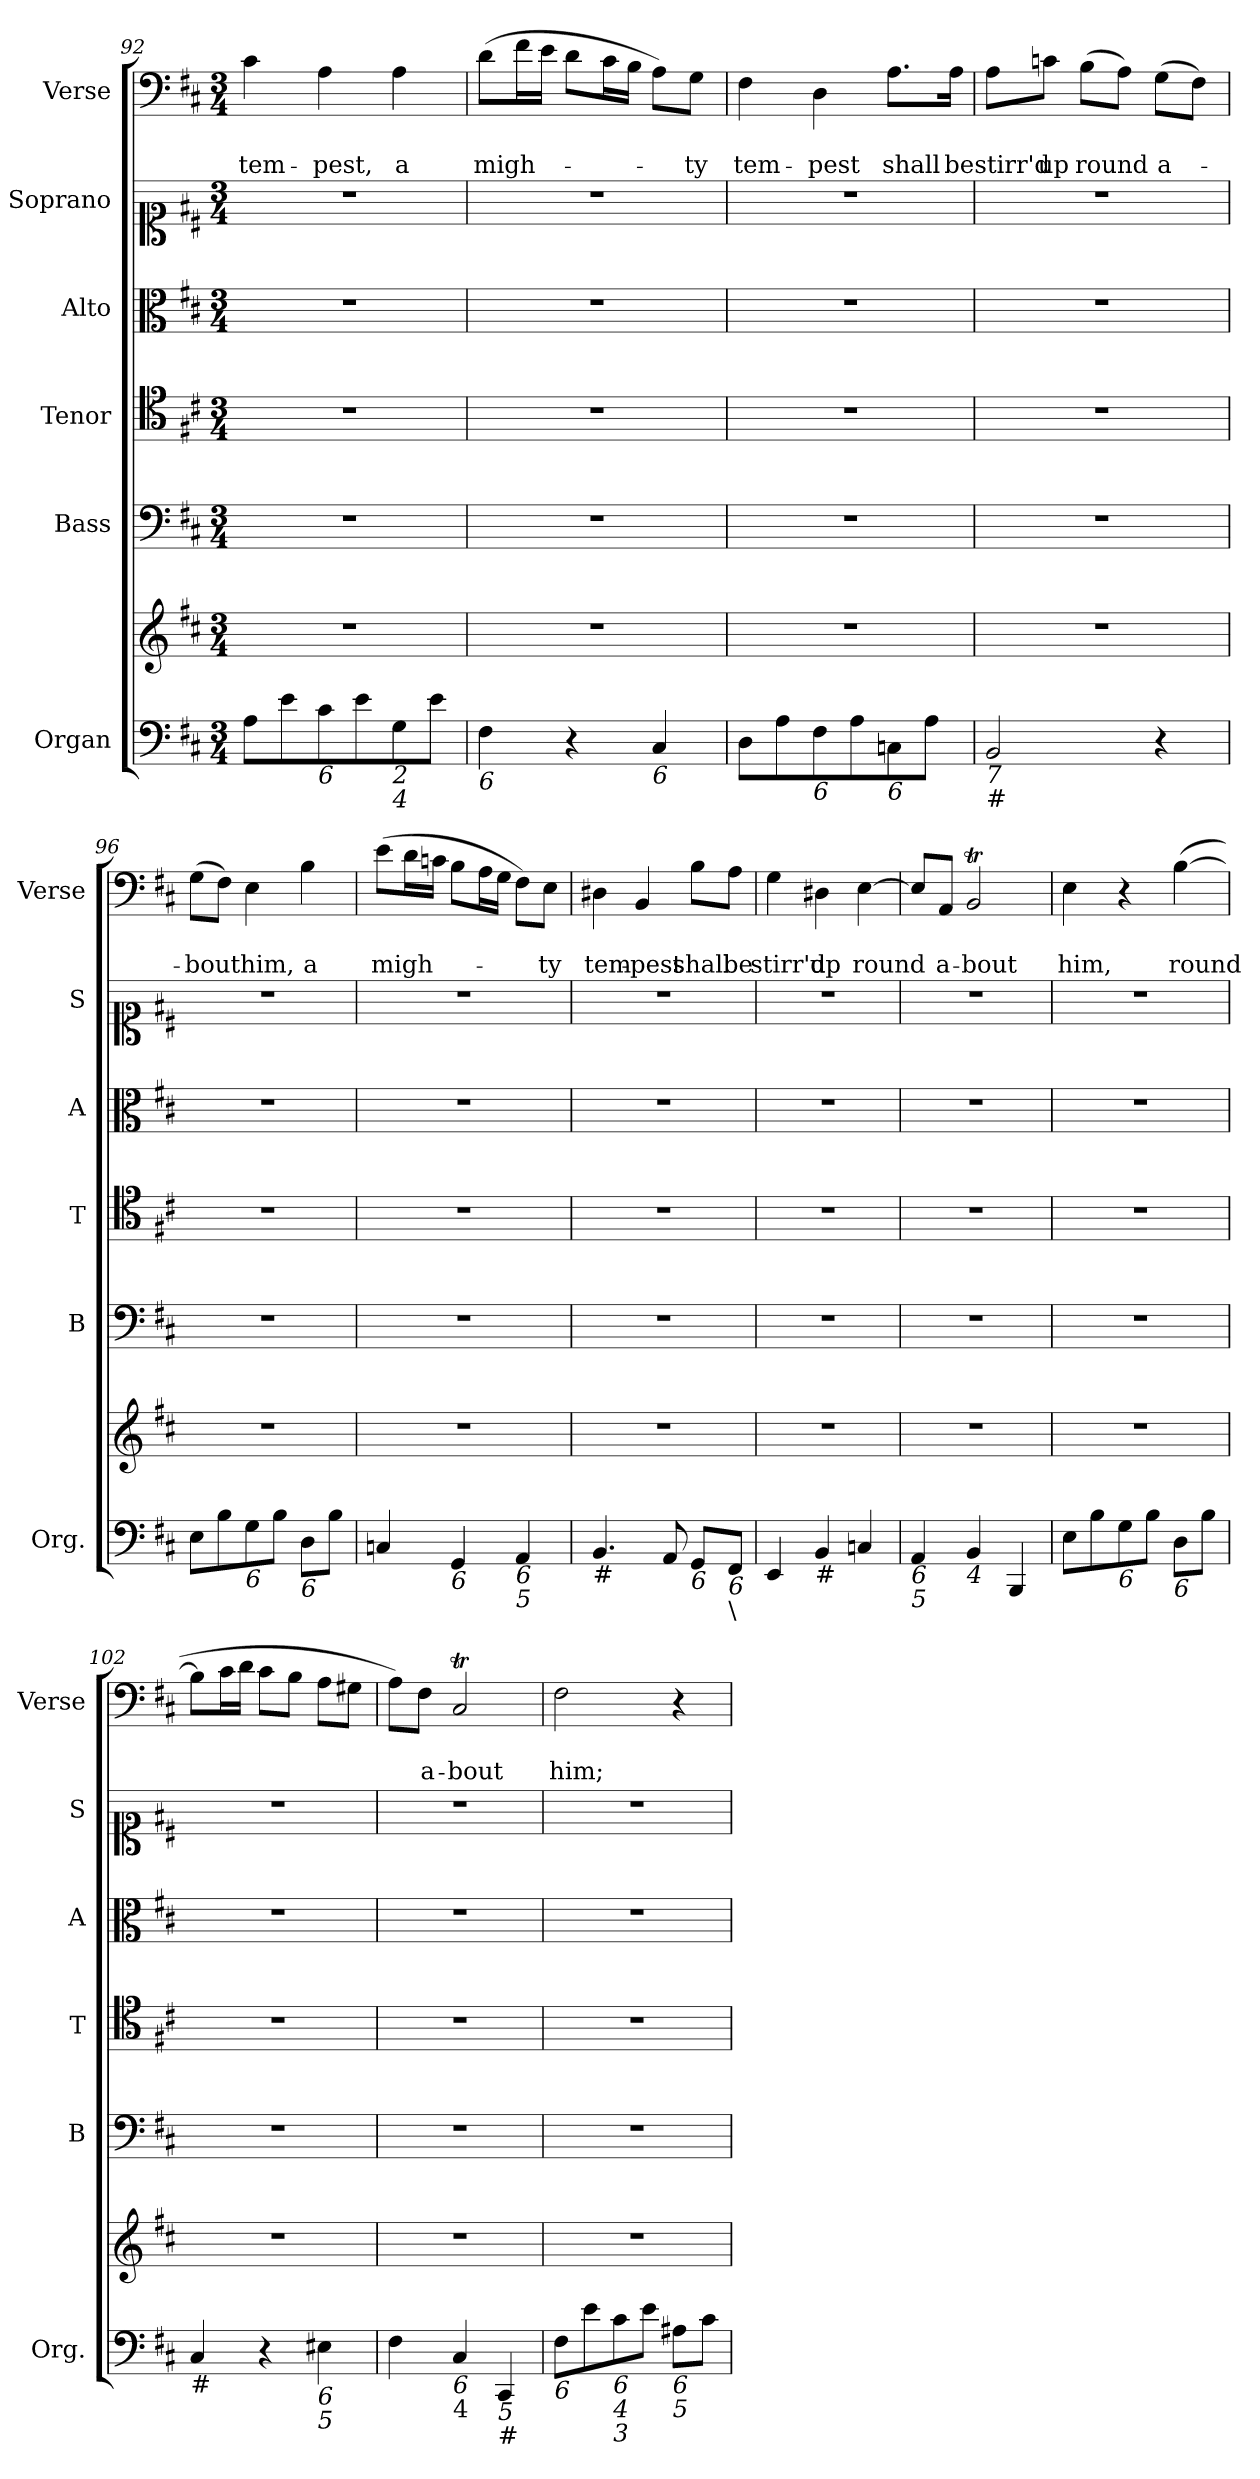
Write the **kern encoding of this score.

**kern	**kern	**kern	**kern	**kern	**kern	**kern	**text	**text
*part6	*part6	*part5	*part4	*part3	*part2	*part1	*part1	*part1
*staff7	*staff6	*staff5	*staff4	*staff3	*staff2	*staff1	*staff1	*staff1
*I"Organ	*	*I"Bass	*I"Tenor	*I"Alto	*I"Soprano	*I"Verse	*	*
*I'Org.	*	*I'B	*I'T	*I'A	*I'S	*I'Verse	*	*
*clefF4	*clefG2	*clefF4	*clefC4	*clefC3	*clefC1	*clefF4	*	*
*k[f#c#]	*k[f#c#]	*k[f#c#]	*k[f#c#]	*k[f#c#]	*k[f#c#]	*k[f#c#]	*	*
*D:	*D:	*D:	*D:	*D:	*D:	*D:	*	*
*M3/4	*M3/4	*M3/4	*M3/4	*M3/4	*M3/4	*M3/4	*	*
=92	=92	=92	=92	=92	=92	=92	=92	=92
!	!	!	!	!	!	!	!	!LO:LY:b
8A\L	2.r	2.r	2.r	2.r	2.r	4c#\	.	tem-
8e\	.	.	.	.	.	.	.	.
!LO:TX:b:i:t=6	!	!	!	!	!	!	!	!
!	!	!	!	!	!	!	!	!LO:LY:b
8c#\	.	.	.	.	.	4A\	.	-pest,
8e\	.	.	.	.	.	.	.	.
!LO:TX:b:i:t=2	!	!	!	!	!	!	!	!
!LO:TX:b:i:t=4	!	!	!	!	!	!	!	!
!	!	!	!	!	!	!	!	!LO:LY:b
8G\	.	.	.	.	.	4A\	.	a
8e\J	.	.	.	.	.	.	.	.
=93	=93	=93	=93	=93	=93	=93	=93	=93
!LO:TX:b:i:t=6	!	!	!	!	!	!	!	!
!	!	!	!	!	!	!	!	!LO:LY:b
4F#\	2.r	2.r	2.r	2.r	2.r	(>8d\L	.	migh-
.	.	.	.	.	.	16f#\L	.	.
.	.	.	.	.	.	16e\JJ	.	.
4r	.	.	.	.	.	8d\L	.	.
.	.	.	.	.	.	16c#\L	.	.
.	.	.	.	.	.	16B\JJ	.	.
!LO:TX:b:i:t=6	!	!	!	!	!	!	!	!
4C#/	.	.	.	.	.	8A\L)	.	.
!	!	!	!	!	!	!	!	!LO:LY:b
.	.	.	.	.	.	8G\J	.	-ty
!!LO:PB:g=z
=94	=94	=94	=94	=94	=94	=94	=94	=94
!	!	!	!	!	!	!	!	!LO:LY:b
8D\L	2.r	2.r	2.r	2.r	2.r	4F#\	.	tem-
8A\	.	.	.	.	.	.	.	.
!LO:TX:b:i:t=6	!	!	!	!	!	!	!	!
!	!	!	!	!	!	!	!	!LO:LY:b
8F#\	.	.	.	.	.	4D\	.	-pest
8A\	.	.	.	.	.	.	.	.
!LO:TX:b:i:t=6	!	!	!	!	!	!	!	!
!	!	!	!	!	!	!	!	!LO:LY:b
8Cn\	.	.	.	.	.	8.A\L	.	shall
8A\J	.	.	.	.	.	.	.	.
!	!	!	!	!	!	!	!	!LO:LY:b
.	.	.	.	.	.	16A\Jk	.	be
=95	=95	=95	=95	=95	=95	=95	=95	=95
!LO:TX:b:i:t=7	!	!	!	!	!	!	!	!
!LO:TX:b:t=#	!	!	!	!	!	!	!	!
!	!	!	!	!	!	!	!	!LO:LY:b
2BB/	2.r	2.r	2.r	2.r	2.r	8A\L	.	stirr'd
!	!	!	!	!	!	!	!	!LO:LY:b
.	.	.	.	.	.	8cn\J	.	up
!	!	!	!	!	!	!	!	!LO:LY:b
.	.	.	.	.	.	(>8B\L	.	round
.	.	.	.	.	.	8A\J)	.	.
!	!	!	!	!	!	!	!	!LO:LY:b
4r	.	.	.	.	.	(>8G\L	.	a-
.	.	.	.	.	.	8F#\J)	.	.
=96	=96	=96	=96	=96	=96	=96	=96	=96
!	!	!	!	!	!	!	!	!LO:LY:b
8E\L	2.r	2.r	2.r	2.r	2.r	(>8G\L	.	-bout
8B\	.	.	.	.	.	8F#\J)	.	.
!LO:TX:b:i:t=6	!	!	!	!	!	!	!	!
!	!	!	!	!	!	!	!	!LO:LY:b
8G\	.	.	.	.	.	4E\	.	him,
8B\J	.	.	.	.	.	.	.	.
!LO:TX:b:i:t=6	!	!	!	!	!	!	!	!
!	!	!	!	!	!	!	!	!LO:LY:b
8D\L	.	.	.	.	.	4B\	.	a
8B\J	.	.	.	.	.	.	.	.
=97	=97	=97	=97	=97	=97	=97	=97	=97
!	!	!	!	!	!	!	!	!LO:LY:b
4Cn/	2.r	2.r	2.r	2.r	2.r	(>8e\L	.	migh-
.	.	.	.	.	.	16d\L	.	.
.	.	.	.	.	.	16cn\JJ	.	.
!LO:TX:b:i:t=6	!	!	!	!	!	!	!	!
4GG/	.	.	.	.	.	8B\L	.	.
.	.	.	.	.	.	16A\L	.	.
.	.	.	.	.	.	16G\JJ	.	.
!LO:TX:b:i:t=6	!	!	!	!	!	!	!	!
!LO:TX:b:i:t=5	!	!	!	!	!	!	!	!
4AA/	.	.	.	.	.	8F#\L)	.	.
!	!	!	!	!	!	!	!	!LO:LY:b
.	.	.	.	.	.	8E\J	.	-ty
=98	=98	=98	=98	=98	=98	=98	=98	=98
!LO:TX:b:t=#	!	!	!	!	!	!	!	!
!	!	!	!	!	!	!	!	!LO:LY:b
4.BB/	2.r	2.r	2.r	2.r	2.r	4D#X\	.	tem-
!	!	!	!	!	!	!	!	!LO:LY:b
.	.	.	.	.	.	4BB/	.	-pest
8AA/	.	.	.	.	.	.	.	.
!LO:TX:b:i:t=6	!	!	!	!	!	!	!	!
!	!	!	!	!	!	!	!	!LO:LY:b
8GG/L	.	.	.	.	.	8B\L	.	shall
!LO:TX:b:i:t=6	!	!	!	!	!	!	!	!
!LO:TX:b:t=\	!	!	!	!	!	!	!	!
!	!	!	!	!	!	!	!	!LO:LY:b
8FF#/J	.	.	.	.	.	8A\J	.	be
=99	=99	=99	=99	=99	=99	=99	=99	=99
!	!	!	!	!	!	!	!	!LO:LY:b
4EE/	2.r	2.r	2.r	2.r	2.r	4G\	.	stirr'd
!LO:TX:b:t=#	!	!	!	!	!	!	!	!
!	!	!	!	!	!	!	!	!LO:LY:b
4BB/	.	.	.	.	.	4D#X\	.	up
!	!	!	!	!	!	!	!	!LO:LY:b
4Cn/	.	.	.	.	.	[4E\	.	round
!!LO:LB:g=z
=100	=100	=100	=100	=100	=100	=100	=100	=100
!LO:TX:b:i:t=6	!	!	!	!	!	!	!	!
!LO:TX:b:i:t=5	!	!	!	!	!	!	!	!
4AA/	2.r	2.r	2.r	2.r	2.r	8E/L]	.	.
!	!	!	!	!	!	!	!	!LO:LY:b
.	.	.	.	.	.	8AA/J	.	a-
!LO:TX:b:i:t=4	!	!	!	!	!	!	!	!
!	!	!	!	!	!	!	!	!LO:LY:b
4BB/	.	.	.	.	.	2BBT/	.	-bout
4BBB/	.	.	.	.	.	.	.	.
=101	=101	=101	=101	=101	=101	=101	=101	=101
!	!	!	!	!	!	!	!	!LO:LY:b
8E\L	2.r	2.r	2.r	2.r	2.r	4E\	.	him,
8B\	.	.	.	.	.	.	.	.
!LO:TX:b:i:t=6	!	!	!	!	!	!	!	!
8G\	.	.	.	.	.	4r	.	.
8B\J	.	.	.	.	.	.	.	.
!LO:TX:b:i:t=6	!	!	!	!	!	!	!	!
!	!	!	!	!	!	!	!	!LO:LY:b
8D\L	.	.	.	.	.	(>[4B\	.	round
8B\J	.	.	.	.	.	.	.	.
=102	=102	=102	=102	=102	=102	=102	=102	=102
!LO:TX:b:t=#	!	!	!	!	!	!	!	!
4C#/	2.r	2.r	2.r	2.r	2.r	8B\L]	.	.
.	.	.	.	.	.	16c#\L	.	.
.	.	.	.	.	.	16d\JJ	.	.
4r	.	.	.	.	.	8c#\L	.	.
.	.	.	.	.	.	8B\J	.	.
!LO:TX:b:i:t=6	!	!	!	!	!	!	!	!
!LO:TX:b:i:t=5	!	!	!	!	!	!	!	!
4E#X\	.	.	.	.	.	8A\L	.	.
.	.	.	.	.	.	8G#X\J	.	.
=103	=103	=103	=103	=103	=103	=103	=103	=103
4F#\	2.r	2.r	2.r	2.r	2.r	8A\L)	.	.
!	!	!	!	!	!	!	!	!LO:LY:b
.	.	.	.	.	.	8F#\J	.	a-
!LO:TX:b:i:t=6	!	!	!	!	!	!	!	!
!LO:TX:b:t=4	!	!	!	!	!	!	!	!
!	!	!	!	!	!	!	!	!LO:LY:b
4C#/	.	.	.	.	.	2C#t/	.	-bout
!LO:TX:b:i:t=5	!	!	!	!	!	!	!	!
!LO:TX:b:t=#	!	!	!	!	!	!	!	!
4CC#/	.	.	.	.	.	.	.	.
=104	=104	=104	=104	=104	=104	=104	=104	=104
!LO:TX:b:i:t=6	!	!	!	!	!	!	!	!
!	!	!	!	!	!	!	!	!LO:LY:b
8F#\L	2.r	2.r	2.r	2.r	2.r	2F#\	.	him;
8e\	.	.	.	.	.	.	.	.
!LO:TX:b:i:t=6	!	!	!	!	!	!	!	!
!LO:TX:b:i:t=4	!	!	!	!	!	!	!	!
!LO:TX:b:i:t=3	!	!	!	!	!	!	!	!
8c#\	.	.	.	.	.	.	.	.
8e\J	.	.	.	.	.	.	.	.
!LO:TX:b:i:t=6	!	!	!	!	!	!	!	!
!LO:TX:b:i:t=5	!	!	!	!	!	!	!	!
8A#X\L	.	.	.	.	.	4r	.	.
8c#\J	.	.	.	.	.	.	.	.
=	=	=	=	=	=	=	=	=
*-	*-	*-	*-	*-	*-	*-	*-	*-
